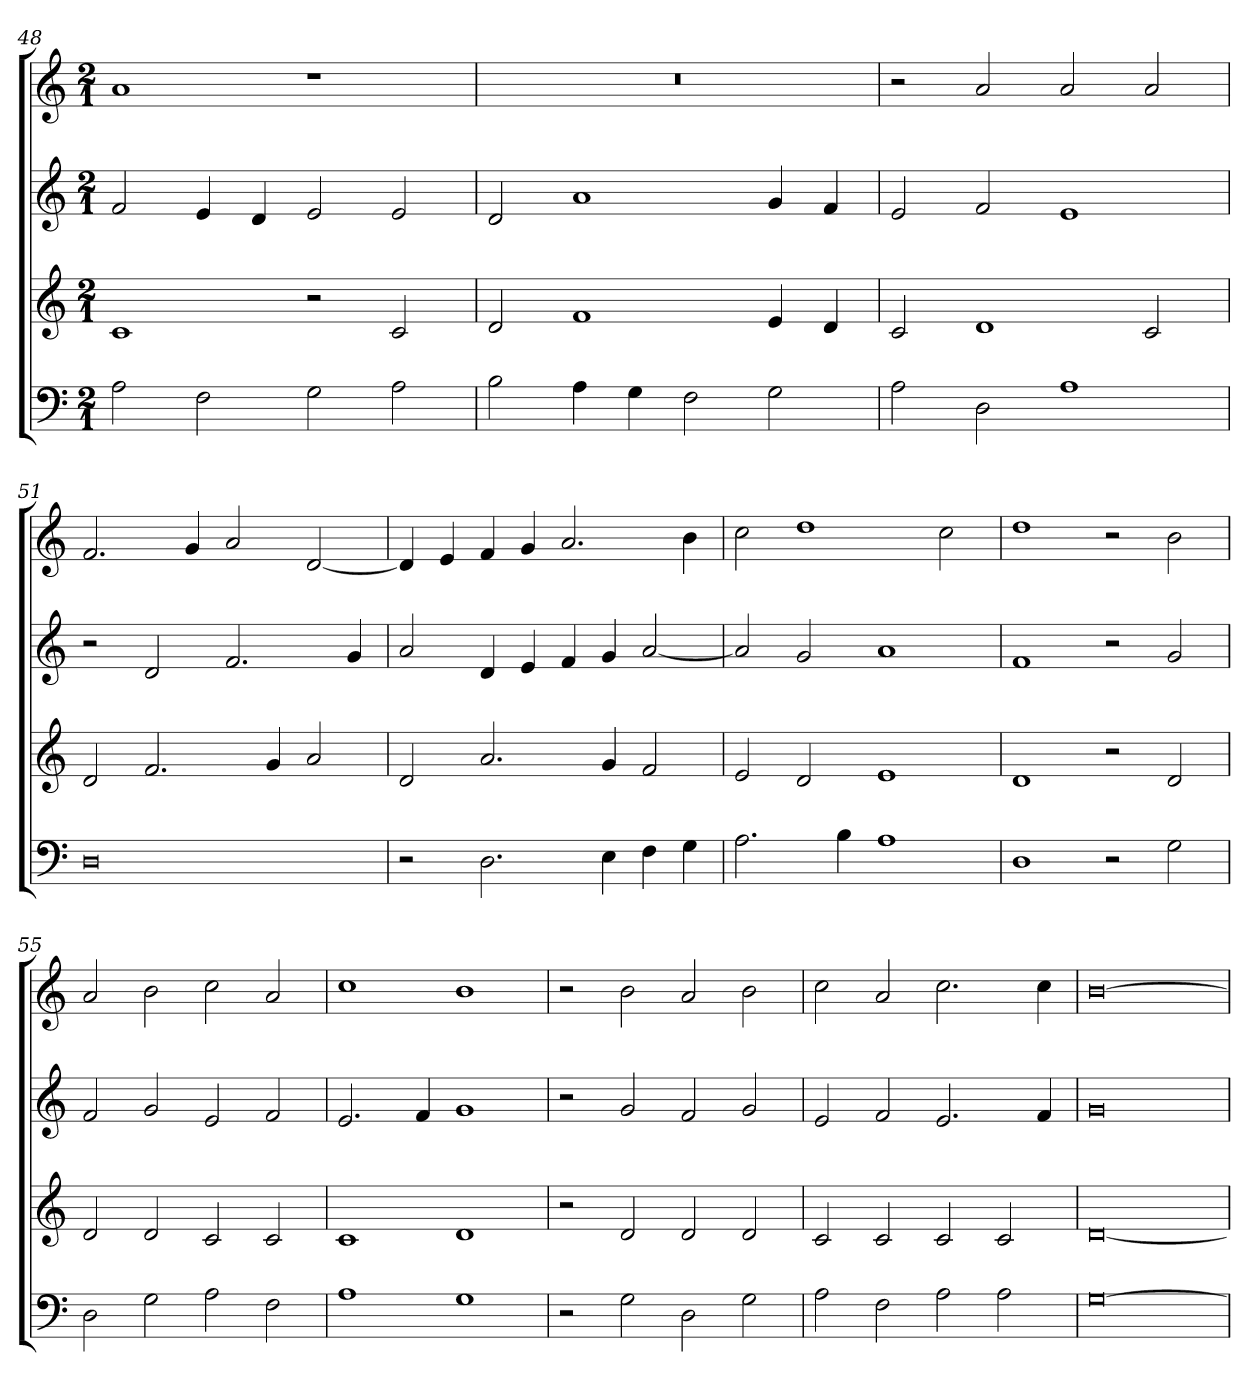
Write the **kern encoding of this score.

**kern	**kern	**kern	**kern
*part4	*part3	*part2	*part1
*staff4	*staff3	*staff2	*staff1
*clefF4	*clefG2	*clefG2	*clefG2
*M2/1	*M2/1	*M2/1	*M2/1
=48	=48	=48	=48
2A	1c	2f	1a
2F	.	4e	.
.	.	4d	.
2G	2r	2e	1r
2A	2c	2e	.
=49	=49	=49	=49
2B	2d	2d	0r
4A	1f	1a	.
4G	.	.	.
2F	.	.	.
2G	4e	4g	.
.	4d	4f	.
=50	=50	=50	=50
2A	2c	2e	2r
2D	1d	2f	2a
1A	.	1e	2a
.	2c	.	2a
=51	=51	=51	=51
0D	2d	2r	2.f
.	2.f	2d	.
.	.	.	4g
.	.	2.f	2a
.	4g	.	.
.	2a	.	[2d
.	.	4g	.
=52	=52	=52	=52
2r	2d	2a	4d]
.	.	.	4e
2.D	2.a	4d	4f
.	.	4e	4g
.	.	4f	2.a
4E	4g	4g	.
4F	2f	[2a	.
4G	.	.	4b
=53	=53	=53	=53
2.A	2e	2a]	2cc
.	2d	2g	1dd
4B	.	.	.
1A	1e	1a	.
.	.	.	2cc
=54	=54	=54	=54
1D	1d	1f	1dd
2r	2r	2r	2r
2G	2d	2g	2b
=55	=55	=55	=55
2D	2d	2f	2a
2G	2d	2g	2b
2A	2c	2e	2cc
2F	2c	2f	2a
=56	=56	=56	=56
1A	1c	2.e	1cc
.	.	4f	.
1G	1d	1g	1b
=57	=57	=57	=57
2r	2r	2r	2r
2G	2d	2g	2b
2D	2d	2f	2a
2G	2d	2g	2b
=58	=58	=58	=58
2A	2c	2e	2cc
2F	2c	2f	2a
2A	2c	2.e	2.cc
2A	2c	.	.
.	.	4f	4cc
=59	=59	=59	=59
[0G	[0d	0g	[0b
=	=	=	=
*-	*-	*-	*-
